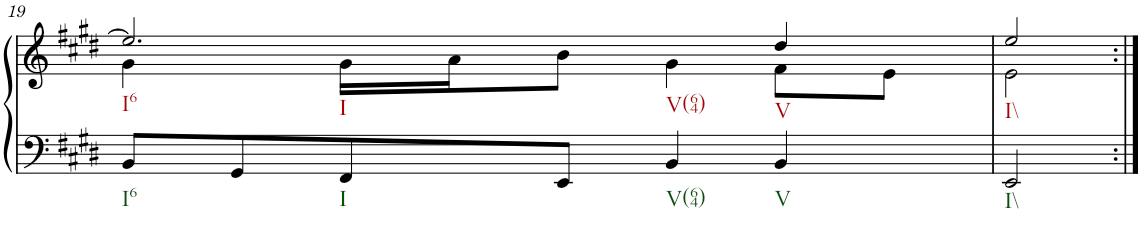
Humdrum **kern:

**kern	**kern
*part1	*part1
*staff2	*staff1
*I"Klavier linke Hand	*
!!LO:PB:g=z
*clefF4	*clefG2
*k[f#c#g#d#]	*k[f#c#g#d#]
*M2/2	*M2/2
=19	=19
*	*^
8BB/L	2.ee/]	4g#\
8GG#/	.	.
8FF#/	.	16g#\LL
.	.	16a\J
8EE/J	.	8b\J
4BB/	.	4g#\
4BB/	4dd#/	8f#\L
.	.	8e\J
=20	=20	=20
2EE/	2ee/	2e\
*	*v	*v
=:|!	=:|!
*-	*-
